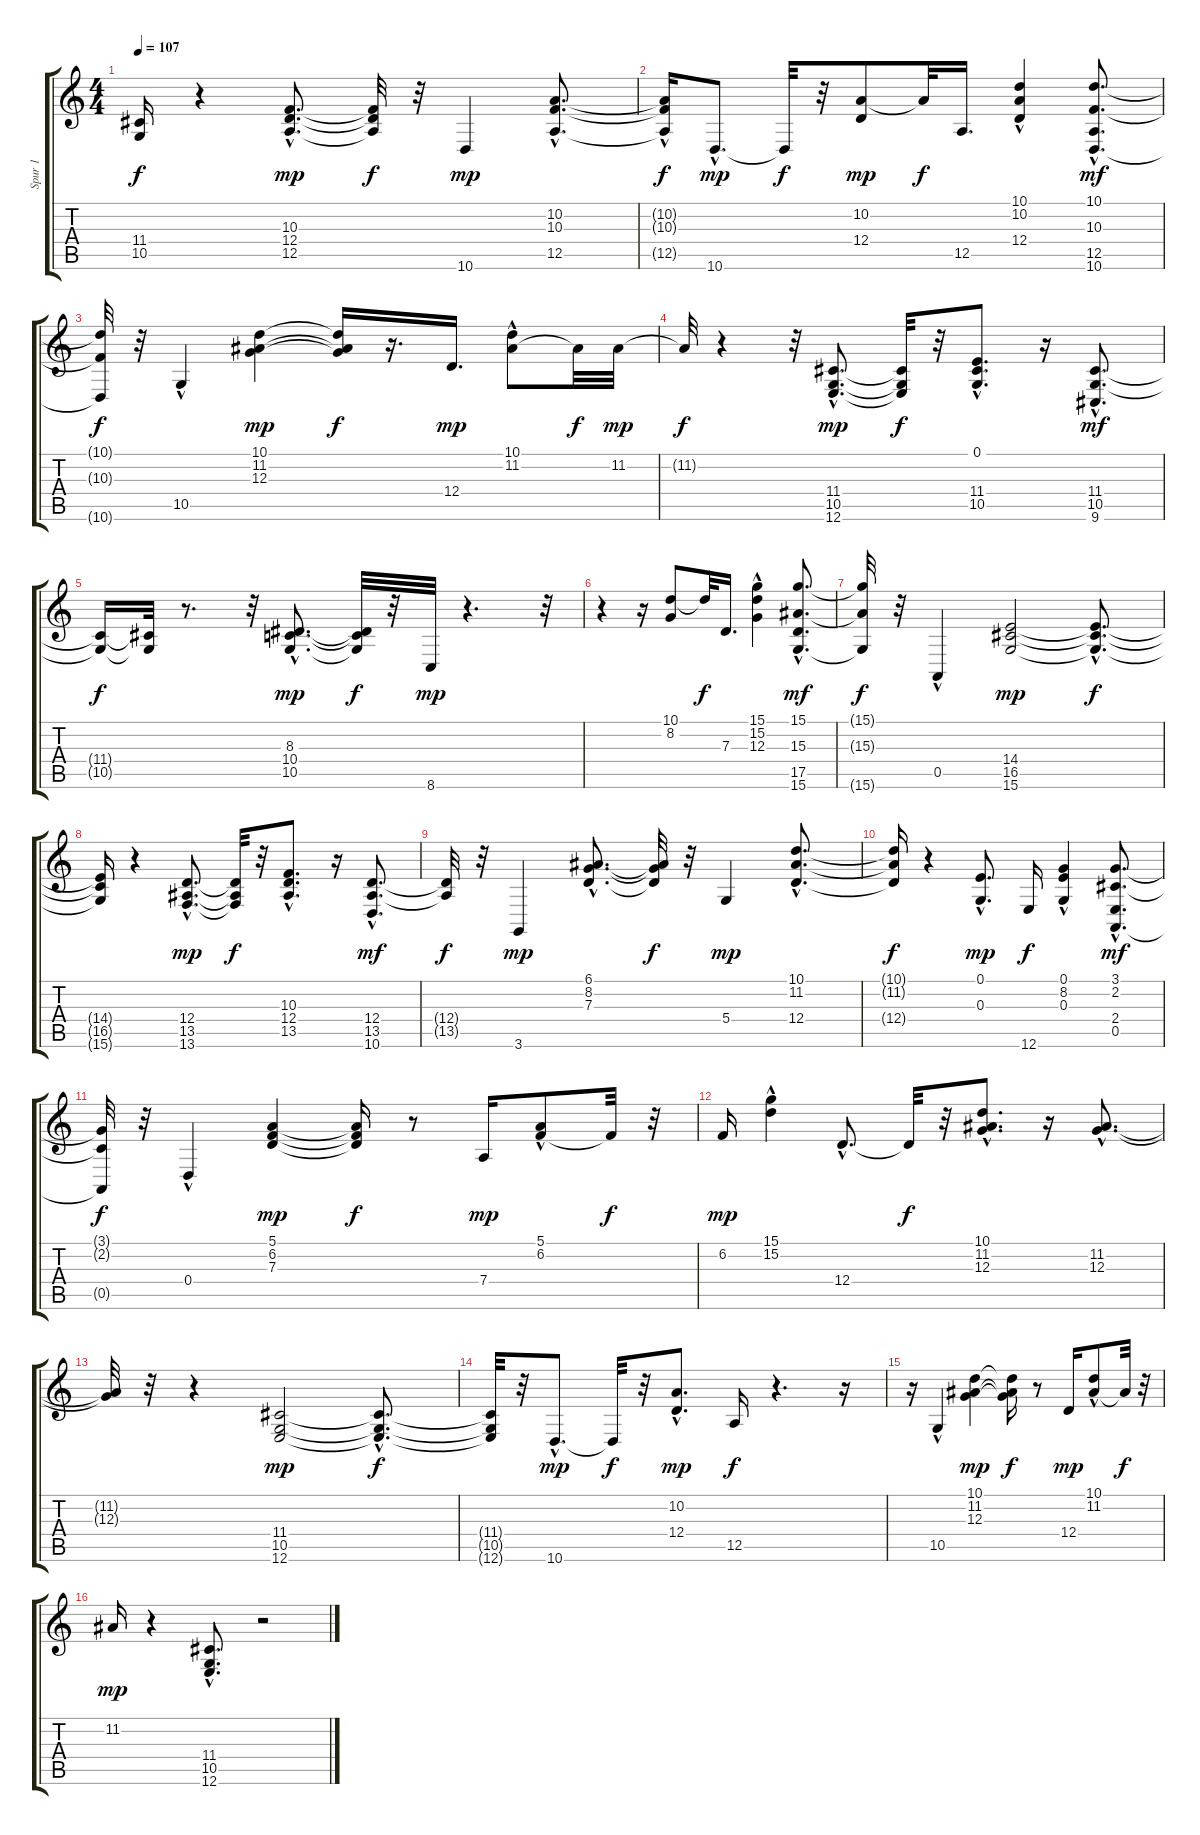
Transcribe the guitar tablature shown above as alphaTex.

\track ("Spur 1" "Spur 1") {instrument acousticgrandpiano}
\staff {score tabs}
\tuning (E4 B3 G3 D3 A2 E2) {hide}
\ts (4 4)
\tempo 107
\clef g2
\ks c
(11.4{t} 10.5{t}).16{dy f} r.4 (10.3{hac} 12.4{hac} 12.5{hac}).8{d dy mp} (10.3{t} 12.4{t} 12.5{t}).32{dy f} r.32 10.6.4{dy mp} (10.2{hac} 10.3{hac} 12.5{hac}).8{d} |
(10.2{hac t} 10.3{hac t} 12.5{t}).16{dy f} 10.6{hac}.8{d dy mp} 10.6{t}.32{dy f} r.32 (10.2 12.4).8{dy mp} 10.2{t}.32{dy f} 12.5.16{d} (10.1{hac} 10.2{hac} 12.4{hac}).4 (10.1{hac} 10.3{hac} 12.5 10.6{hac}).8{d dy mf} |
(10.1{t} 10.3{t} 10.6{t}).32{dy f} r.32 10.5{hac}.4 (10.1 11.2 12.3).4{dy mp} (10.1{t} 11.2{t} 12.3{t}).16{dy f} r.16{d} 12.4.16{d dy mp} (10.1{hac} 11.2).8 11.2{t}.32{dy f} 11.2.32{dy mp} |
11.2{t}.32{dy f} r.4 r.32 (11.4{hac} 10.5{hac} 12.6{hac}).8{d dy mp} (11.4{t} 10.5{t} 12.6{t}).32{dy f} r.32 (0.1{hac} 11.4 10.5{hac}).8{d} r.16 (11.4{hac} 10.5{hac} 9.6{hac}).8{d dy mf} |
(11.4{t} 10.5{t}).16{dy f} (11.4{t} 10.5{t}).32 r.8{d} r.32 (8.3{hac} 10.4{hac} 10.5{hac}).8{d dy mp} (8.3{t} 10.4{t} 10.5{t}).32{dy f} r.32 8.6.32{dy mp} r.4{d} r.32 |
r.4 r.16 (10.1 8.2).8 10.1{t}.32{dy f} 7.3.16{d} (15.1{hac} 15.2{hac} 12.3{hac}).4 (15.1{hac} 15.3{hac} 17.5 15.6{hac}).8{d dy mf} |
(15.1{t} 15.3{t} 15.6{t}).32{dy f} r.32 0.5{hac}.4 (14.4 16.5 15.6).2{dy mp} (14.4{hac t} 16.5{hac t} 15.6{hac t}).8{d dy f} |
(14.4{t} 16.5{t} 15.6{t}).16 r.4 (12.4{hac} 13.5{hac} 13.6{hac}).8{d dy mp} (12.4{t} 13.5{t} 13.6{t}).32{dy f} r.32 (10.3{hac} 12.4 13.5{hac}).8{d} r.16 (12.4{hac} 13.5{hac} 10.6{hac}).8{d dy mf} |
(12.4{t} 13.5{t}).32{dy f} r.32 3.6.4{dy mp} (6.1{hac} 8.2{hac} 7.3{hac}).8{d} (6.1{t} 8.2{t} 7.3{t}).32{dy f} r.32 5.4.4{dy mp} (10.1{hac} 11.2{hac} 12.4{hac}).8{d} |
(10.1{t} 11.2{t} 12.4{t}).16{dy f} r.4 (0.1{hac} 0.3).8{d dy mp} 12.6.16{dy f} (0.1{hac} 8.2{hac} 0.3{hac}).4 (3.1{hac} 2.2{hac} 2.4 0.5{hac}).8{d dy mf} |
(3.1{t} 2.2{t} 0.5{t}).32{dy f} r.32 0.4{hac}.4 (5.1 6.2 7.3).4{dy mp} (5.1{t} 6.2{t} 7.3{t}).16{dy f} r.8 7.4.16{dy mp} (5.1{hac} 6.2).8 6.2{t}.32{dy f} r.32 |
6.2.16{dy mp} (15.1{hac} 15.2{hac}).4 12.4{hac}.8{d} 12.4{t}.32{dy f} r.32 (10.1{hac} 11.2 12.3{hac}).8{d} r.16 (11.2{hac} 12.3{hac}).8{d} |
(11.2{t} 12.3{t}).32 r.32 r.4 (11.4 10.5 12.6).2{dy mp} (11.4{hac t} 10.5{hac t} 12.6{hac t}).8{d dy f} |
(11.4{t} 10.5{t} 12.6{t}).32 r.32 10.6{hac}.8{d dy mp} 10.6{t}.32{dy f} r.32 (10.2{hac} 12.4).8{d dy mp} 12.5.16{dy f} r.4{d} r.16 |
r.16 10.5{hac}.4 (10.1 11.2 12.3).4{dy mp} (10.1{t} 11.2{t} 12.3{t}).16{dy f} r.8 12.4.16{dy mp} (10.1{hac} 11.2).8 11.2{t}.32{dy f} r.32 |
11.2.16{dy mp} r.4 (11.4{hac} 10.5{hac} 12.6{hac}).8{d} r.2
